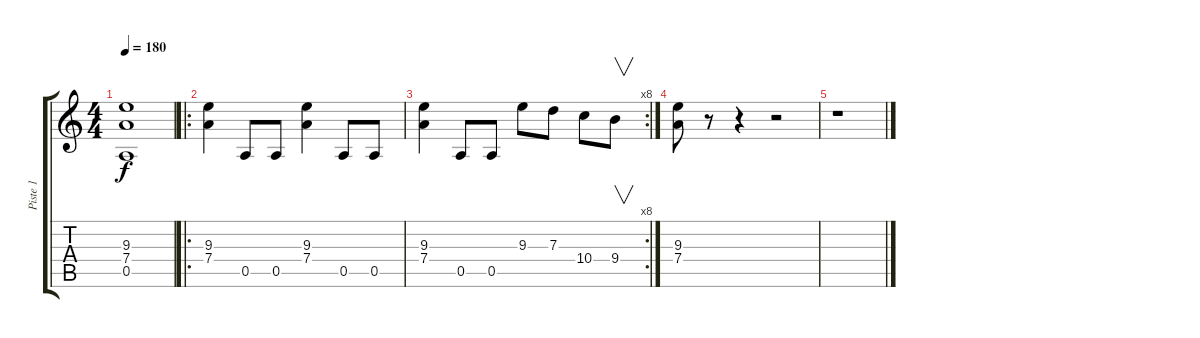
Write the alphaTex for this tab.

\track ("Piste 1" "Piste 1") {instrument electricguitarclean}
\staff {score tabs}
\tuning (E4 B3 G3 D3 A2 E2) {hide}
\ts (4 4)
\tempo 180
\clef g2
\ks c
(9.3{t} 7.4{t} 0.5{t}).1{dy f} |
\ro
(9.3 7.4).4 0.5.8 0.5.8 (9.3 7.4).4 0.5.8 0.5.8 |
\rc 8
(9.3 7.4).4 0.5.8 0.5.8 9.3.8 7.3.8 10.4.8 9.4.8{v} |
(9.3 7.4).8 r.8 r.4 r.2 |
r.1
